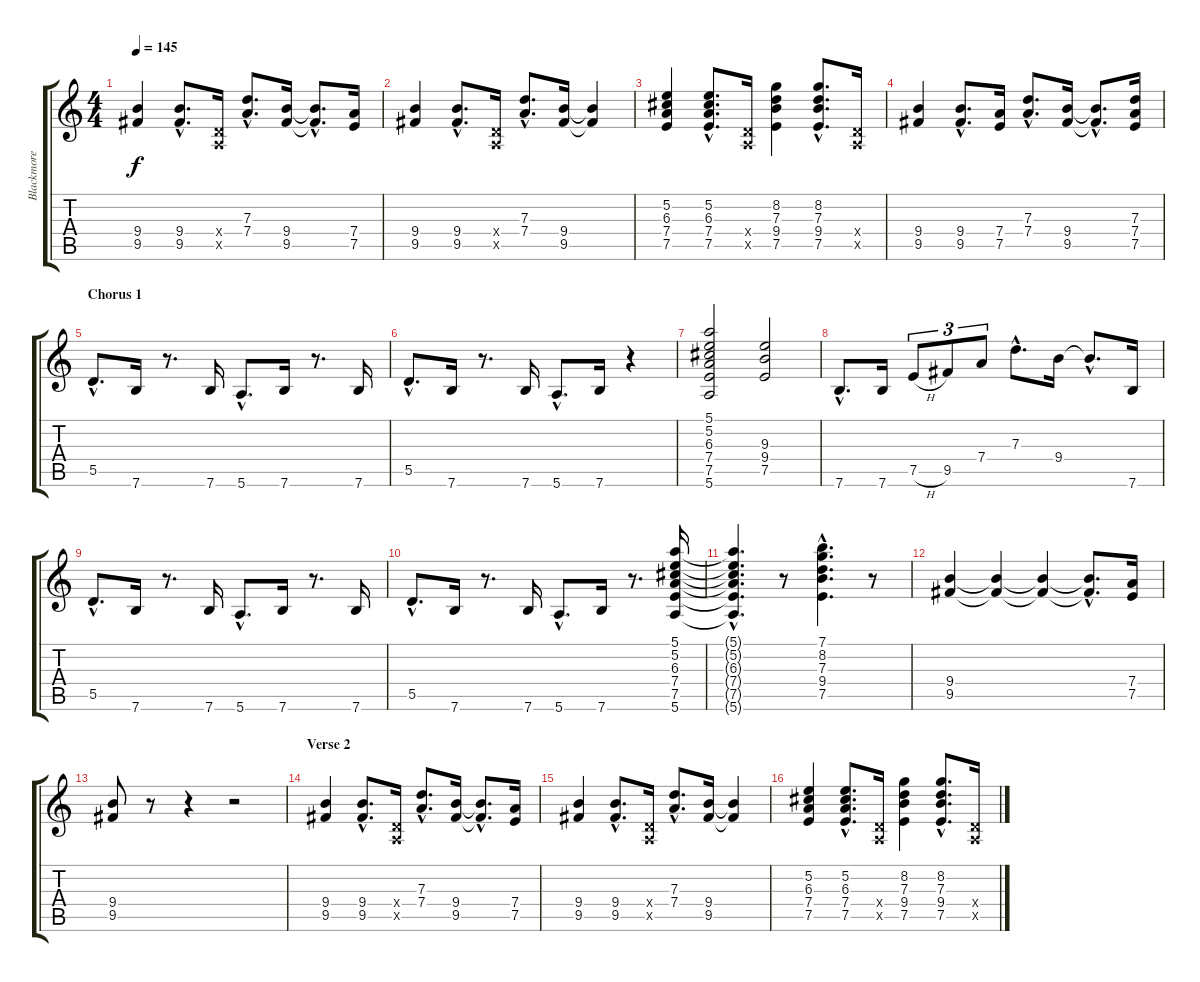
\track ("Blackmore" "Blackmore") {instrument overdrivenguitar}
\staff {score tabs}
\tuning (E4 B3 G3 D3 A2 E2) {hide}
\ts (4 4)
\tempo 145
\clef g2
\ks c
(9.4 9.5).4{dy f} (9.4{hac} 9.5{hac}).8{d} (0.4{x} 0.5{x}).16 (7.3{hac} 7.4{hac}).8{d} (9.4 9.5).16 (9.4{hac t} 9.5{hac t}).8{d} (7.4 7.5).16 |
(9.4 9.5).4 (9.4{hac} 9.5{hac}).8{d} (0.4{x} 0.5{x}).16 (7.3{hac} 7.4{hac}).8{d} (9.4 9.5).16 (9.4{t} 9.5{t}).4 |
(5.2 6.3 7.4 7.5).4 (5.2{hac} 6.3{hac} 7.4{hac} 7.5{hac}).8{d} (0.4{x} 0.5{x}).16 (8.2 7.3 9.4 7.5).4 (8.2{hac} 7.3{hac} 9.4{hac} 7.5{hac}).8{d} (0.4{x} 0.5{x}).16 |
(9.4 9.5).4 (9.4{hac} 9.5{hac}).8{d} (7.4 7.5).16 (7.3{hac} 7.4{hac}).8{d} (9.4 9.5).16 (9.4{hac t} 9.5{hac t}).8{d} (7.3 7.4 7.5).16 |
\section ("" "Chorus 1")
5.5{hac}.8{d} 7.6.16 r.8{d} 7.6.16 5.6{hac}.8{d} 7.6.16 r.8{d} 7.6.16 |
5.5{hac}.8{d} 7.6.16 r.8{d} 7.6.16 5.6{hac}.8{d} 7.6.16 r.4 |
(5.1 5.2 6.3 7.4 7.5 5.6).2 (9.3 9.4 7.5).2 |
7.6{hac}.8{d} 7.6.16 7.5{h}.8{tu (3 2)} 9.5.8{tu (3 2)} 7.4.8{tu (3 2)} 7.3{hac}.8{d} 9.4.16 9.4{hac t}.8{d} 7.6.16 |
5.5{hac}.8{d} 7.6.16 r.8{d} 7.6.16 5.6{hac}.8{d} 7.6.16 r.8{d} 7.6.16 |
5.5{hac}.8{d} 7.6.16 r.8{d} 7.6.16 5.6{hac}.8{d} 7.6.16 r.8{d} (5.1 5.2 6.3 7.4 7.5 5.6).16 |
(5.1{hac t} 5.2{hac t} 6.3{hac t} 7.4{hac t} 7.5{hac t} 5.6{hac t}).4{d} r.8 (7.1{hac} 8.2{hac} 7.3{hac} 9.4{hac} 7.5{hac}).4{d} r.8 |
(9.4 9.5).4 (9.4{t} 9.5{t}).4 (9.4{t} 9.5{t}).4 (9.4{hac t} 9.5{hac t}).8{d} (7.4 7.5).16 |
(9.4 9.5).8 r.8 r.4 r.2 |
\section ("" "Verse 2")
(9.4 9.5).4 (9.4{hac} 9.5{hac}).8{d} (0.4{x} 0.5{x}).16 (7.3{hac} 7.4{hac}).8{d} (9.4 9.5).16 (9.4{hac t} 9.5{hac t}).8{d} (7.4 7.5).16 |
(9.4 9.5).4 (9.4{hac} 9.5{hac}).8{d} (0.4{x} 0.5{x}).16 (7.3{hac} 7.4{hac}).8{d} (9.4 9.5).16 (9.4{t} 9.5{t}).4 |
(5.2 6.3 7.4 7.5).4 (5.2{hac} 6.3{hac} 7.4{hac} 7.5{hac}).8{d} (0.4{x} 0.5{x}).16 (8.2 7.3 9.4 7.5).4 (8.2{hac} 7.3{hac} 9.4{hac} 7.5{hac}).8{d} (0.4{x} 0.5{x}).16
